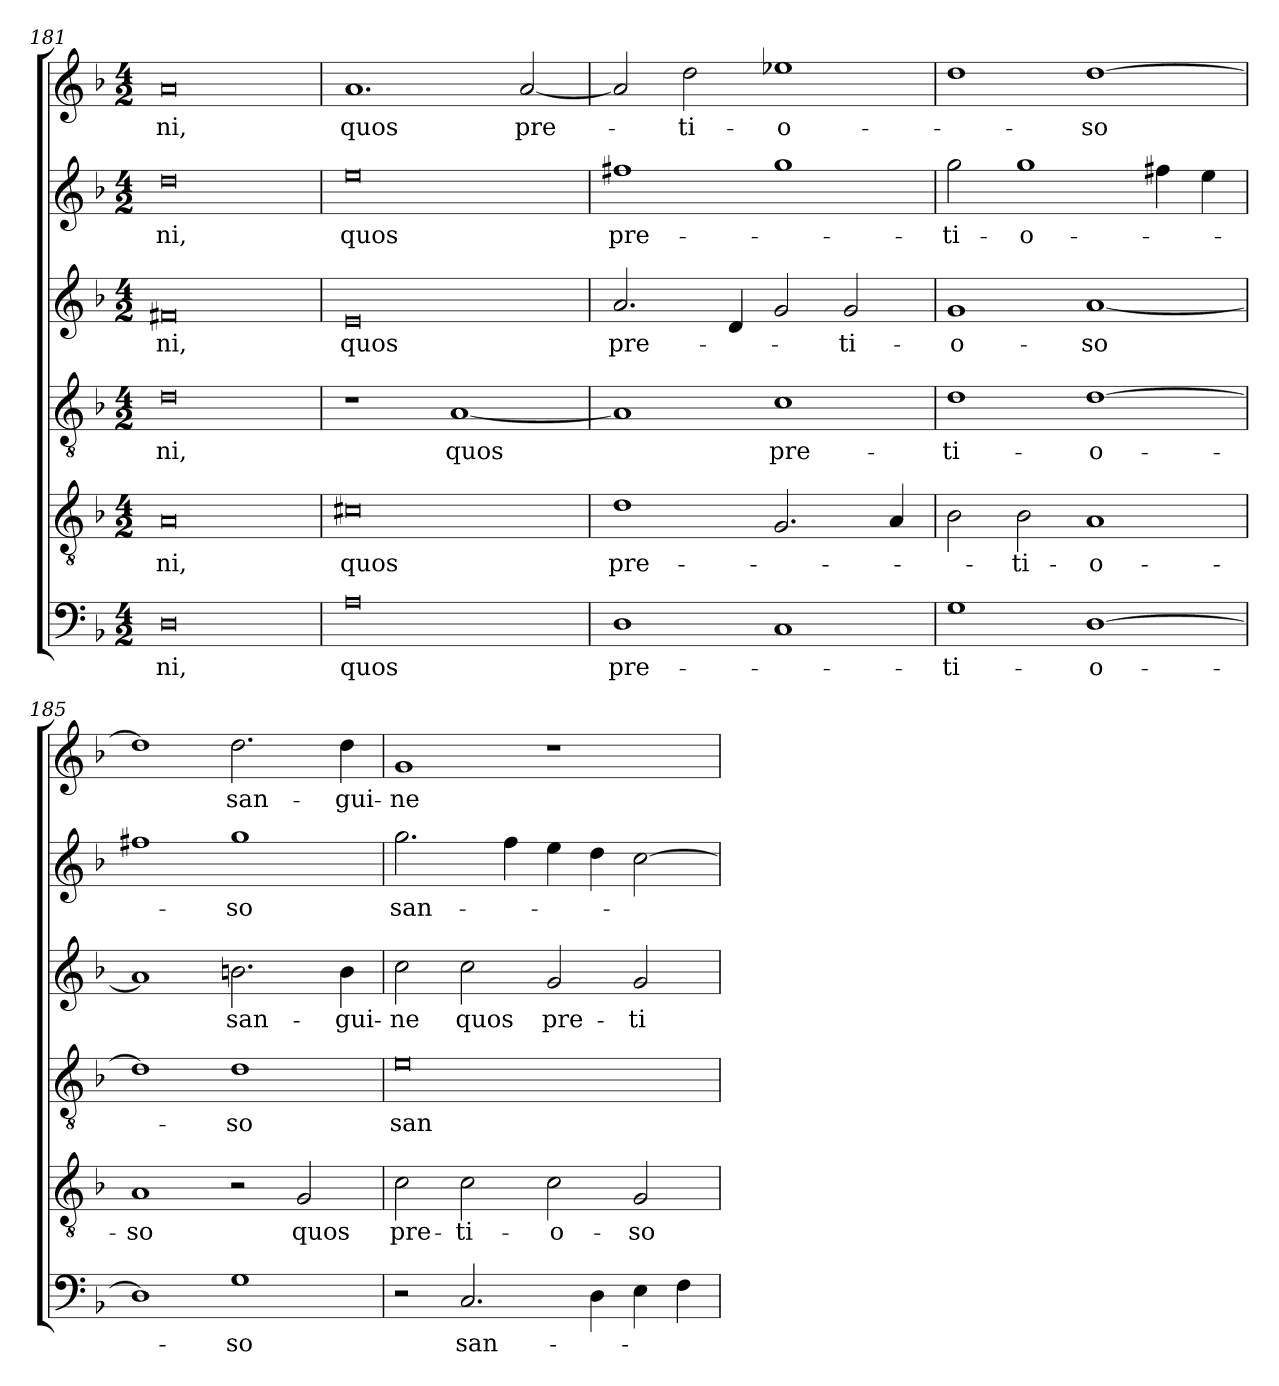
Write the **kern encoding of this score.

**kern	**text	**kern	**text	**kern	**text	**kern	**text	**kern	**text	**kern	**text
*part6	*part6	*part5	*part5	*part4	*part4	*part3	*part3	*part2	*part2	*part1	*part1
*staff6	*staff6	*staff5	*staff5	*staff4	*staff4	*staff3	*staff3	*staff2	*staff2	*staff1	*staff1
*clefF4	*	*clefGv2	*	*clefGv2	*	*clefG2	*	*clefG2	*	*clefG2	*
*k[b-]	*	*k[b-]	*	*k[b-]	*	*k[b-]	*	*k[b-]	*	*k[b-]	*
*F:	*	*F:	*	*F:	*	*F:	*	*F:	*	*F:	*
*M4/2	*	*M4/2	*	*M4/2	*	*M4/2	*	*M4/2	*	*M4/2	*
=181	=181	=181	=181	=181	=181	=181	=181	=181	=181	=181	=181
!	!LO:LY:b	!	!LO:LY:b	!	!LO:LY:b	!	!LO:LY:b	!	!LO:LY:b	!	!LO:LY:b
0D	-ni,	0A	-ni,	0d	-ni,	0f#X	-ni,	0dd	-ni,	0a	-ni,
=182	=182	=182	=182	=182	=182	=182	=182	=182	=182	=182	=182
!	!LO:LY:b	!	!LO:LY:b	!	!	!	!LO:LY:b	!	!LO:LY:b	!	!LO:LY:b
0A	quos	0c#X	quos	1r	.	0e	quos	0ee	quos	1.a	quos
!	!	!	!	!	!LO:LY:b	!	!	!	!	!	!
.	.	.	.	[1A	quos	.	.	.	.	.	.
!	!	!	!	!	!	!	!	!	!	!	!LO:LY:b
.	.	.	.	.	.	.	.	.	.	[2a/	pre-
=183	=183	=183	=183	=183	=183	=183	=183	=183	=183	=183	=183
!	!LO:LY:b	!	!LO:LY:b	!	!	!	!LO:LY:b	!	!LO:LY:b	!	!
1D	pre-	1d	pre-	1A]	.	2.a/	pre-	1ff#X	pre-	2a/]	.
!	!	!	!	!	!	!	!	!	!	!	!LO:LY:b
.	.	.	.	.	.	.	.	.	.	2dd\	-ti-
.	.	.	.	.	.	4d/	.	.	.	.	.
!	!	!	!	!	!LO:LY:b	!	!	!	!	!	!LO:LY:b
1C	.	2.G/	.	1c	pre-	2g/	.	1gg	.	1ee-X	-o-
!	!	!	!	!	!	!	!LO:LY:b	!	!	!	!
.	.	.	.	.	.	2g/	-ti-	.	.	.	.
.	.	4A/	.	.	.	.	.	.	.	.	.
!!LO:PB:g=z
=184	=184	=184	=184	=184	=184	=184	=184	=184	=184	=184	=184
!	!LO:LY:b	!	!	!	!LO:LY:b	!	!LO:LY:b	!	!LO:LY:b	!	!
1G	-ti-	2B-\	.	1d	-ti-	1g	-o-	2gg\	-ti-	1dd	.
!	!	!	!LO:LY:b	!	!	!	!	!	!LO:LY:b	!	!
.	.	2B-\	-ti-	.	.	.	.	1gg	-o-	.	.
!	!LO:LY:b	!	!LO:LY:b	!	!LO:LY:b	!	!LO:LY:b	!	!	!	!LO:LY:b
[1D	-o-	1A	-o-	[1d	-o-	[1a	-so	.	.	[1dd	-so
.	.	.	.	.	.	.	.	4ff#X\	.	.	.
.	.	.	.	.	.	.	.	4ee\	.	.	.
=185	=185	=185	=185	=185	=185	=185	=185	=185	=185	=185	=185
!	!	!	!LO:LY:b	!	!	!	!	!	!	!	!
1D]	.	1A	-so	1d]	.	1a]	.	1ff#X	.	1dd]	.
!	!LO:LY:b	!	!	!	!LO:LY:b	!	!LO:LY:b	!	!LO:LY:b	!	!LO:LY:b
1G	-so	2r	.	1d	-so	2.bn\	san-	1gg	-so	2.dd\	san-
!	!	!	!LO:LY:b	!	!	!	!	!	!	!	!
.	.	2G/	quos	.	.	.	.	.	.	.	.
!	!	!	!	!	!	!	!LO:LY:b	!	!	!	!LO:LY:b
.	.	.	.	.	.	4b\	-gui-	.	.	4dd\	-gui-
=186	=186	=186	=186	=186	=186	=186	=186	=186	=186	=186	=186
!	!	!	!LO:LY:b	!	!LO:LY:b	!	!LO:LY:b	!	!LO:LY:b	!	!LO:LY:b
2r	.	2c\	pre-	0e	san-	2cc\	-ne	2.gg\	san-	1g	-ne
!	!LO:LY:b	!	!LO:LY:b	!	!	!	!LO:LY:b	!	!	!	!
2.C/	san-	2c\	-ti-	.	.	2cc\	quos	.	.	.	.
.	.	.	.	.	.	.	.	4ff\	.	.	.
!	!	!	!LO:LY:b	!	!	!	!LO:LY:b	!	!	!	!
.	.	2c\	-o-	.	.	2g/	pre-	4ee\	.	1r	.
4D\	.	.	.	.	.	.	.	4dd\	.	.	.
!	!	!	!LO:LY:b	!	!	!	!LO:LY:b	!	!	!	!
4E\	.	2G/	-so	.	.	2g/	-ti-	[2cc\	.	.	.
4F\	.	.	.	.	.	.	.	.	.	.	.
=	=	=	=	=	=	=	=	=	=	=	=
*-	*-	*-	*-	*-	*-	*-	*-	*-	*-	*-	*-
